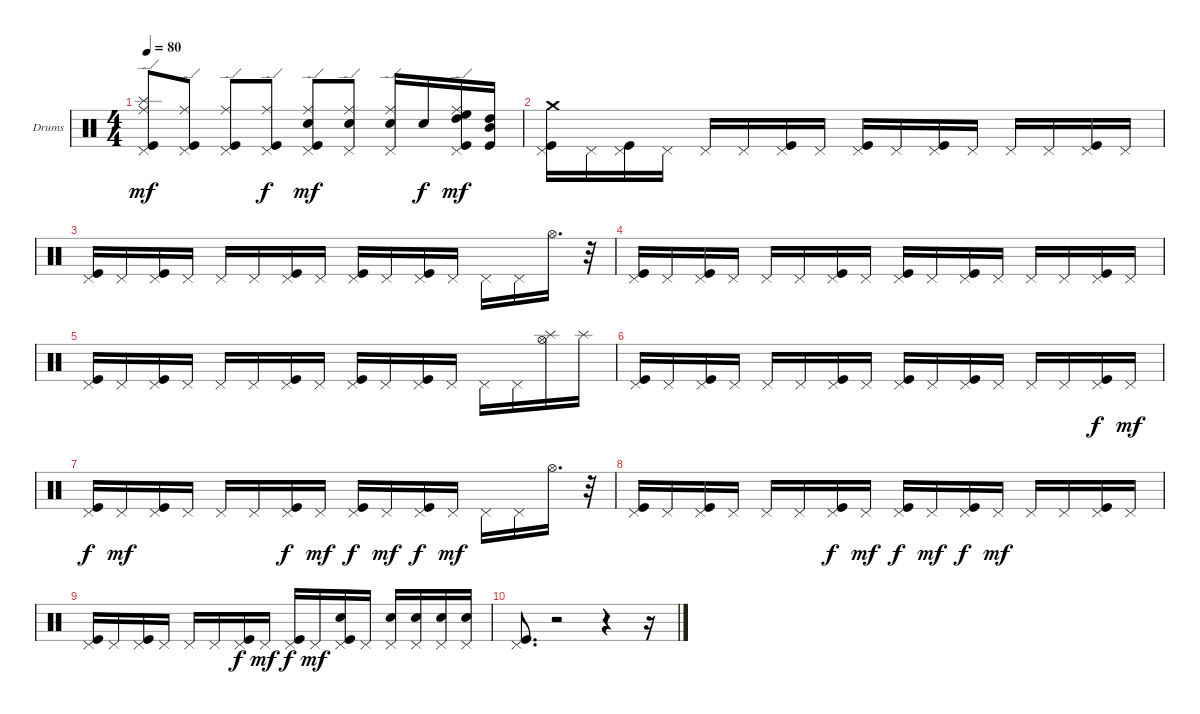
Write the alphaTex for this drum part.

\defaultSystemsLayout 4
\bracketExtendMode groupsimilarinstruments
\firstSystemTrackNameOrientation horizontal
\otherSystemsTrackNameOrientation horizontal
\track ("Drumkit" "Drums") {instrument percussion}
\staff {score}
\articulation defaults
\ts (4 4)
\tempo 80
\clef neutral
\scale
0.333333
\ks c
("Pedal Hi-Hat (hit)" "Ride (edge)" "Splash (hit)" "Kick (hit)").8{dy mf} ("Pedal Hi-Hat (hit)" "Ride (edge)" "Kick (hit)").8 ("Pedal Hi-Hat (hit)" "Ride (edge)" "Kick (hit)").8 ("Pedal Hi-Hat (hit)" "Ride (edge)" "Kick (hit)").8{dy f} ("Pedal Hi-Hat (hit)" "Ride (edge)" "Snare (hit) 2" "Kick (hit)").8{dy mf} ("Pedal Hi-Hat (hit)" "Ride (edge)" "Snare (hit) 2").8 ("Pedal Hi-Hat (hit)" "Ride (edge)" "Snare (hit) 2").16 "Snare (hit) 2".16{dy f} ("Pedal Hi-Hat (hit)" "Ride (edge)" "High Floor Tom (hit)" "High Tom (hit)" "Kick (hit)").16{dy mf} ("High Tom (hit)" "Mid Tom (hit)" "Kick (hit)").16 |
\scale
0.333333 ("Pedal Hi-Hat (hit)" "Crash medium (hit)" "Kick (hit)").16 "Pedal Hi-Hat (hit)".16 ("Pedal Hi-Hat (hit)" "Kick (hit)").16 "Pedal Hi-Hat (hit)".16 "Pedal Hi-Hat (hit)".16 "Pedal Hi-Hat (hit)".16 ("Pedal Hi-Hat (hit)" "Kick (hit)").16 "Pedal Hi-Hat (hit)".16 ("Pedal Hi-Hat (hit)" "Kick (hit)").16 "Pedal Hi-Hat (hit)".16 ("Pedal Hi-Hat (hit)" "Kick (hit)").16 "Pedal Hi-Hat (hit)".16 "Pedal Hi-Hat (hit)".16 "Pedal Hi-Hat (hit)".16 ("Pedal Hi-Hat (hit)" "Kick (hit)").16 "Pedal Hi-Hat (hit)".16 |
\scale
0.333333 ("Pedal Hi-Hat (hit)" "Kick (hit)").16 "Pedal Hi-Hat (hit)".16 ("Pedal Hi-Hat (hit)" "Kick (hit)").16 "Pedal Hi-Hat (hit)".16 "Pedal Hi-Hat (hit)".16 "Pedal Hi-Hat (hit)".16 ("Pedal Hi-Hat (hit)" "Kick (hit)").16 "Pedal Hi-Hat (hit)".16 ("Pedal Hi-Hat (hit)" "Kick (hit)").16 "Pedal Hi-Hat (hit)".16 ("Pedal Hi-Hat (hit)" "Kick (hit)").16 "Pedal Hi-Hat (hit)".16 "Pedal Hi-Hat (hit)".16 "Pedal Hi-Hat (hit)".16 "Hi-Hat (open)".16{d} r.32 |
\scale
0.333333 ("Pedal Hi-Hat (hit)" "Kick (hit)").16 "Pedal Hi-Hat (hit)".16 ("Pedal Hi-Hat (hit)" "Kick (hit)").16 "Pedal Hi-Hat (hit)".16 "Pedal Hi-Hat (hit)".16 "Pedal Hi-Hat (hit)".16 ("Pedal Hi-Hat (hit)" "Kick (hit)").16 "Pedal Hi-Hat (hit)".16 ("Pedal Hi-Hat (hit)" "Kick (hit)").16 "Pedal Hi-Hat (hit)".16 ("Pedal Hi-Hat (hit)" "Kick (hit)").16 "Pedal Hi-Hat (hit)".16 "Pedal Hi-Hat (hit)".16 "Pedal Hi-Hat (hit)".16 ("Pedal Hi-Hat (hit)" "Kick (hit)").16 "Pedal Hi-Hat (hit)".16 |
\scale
0.333333 ("Pedal Hi-Hat (hit)" "Kick (hit)").16 "Pedal Hi-Hat (hit)".16 ("Pedal Hi-Hat (hit)" "Kick (hit)").16 "Pedal Hi-Hat (hit)".16 "Pedal Hi-Hat (hit)".16 "Pedal Hi-Hat (hit)".16 ("Pedal Hi-Hat (hit)" "Kick (hit)").16 "Pedal Hi-Hat (hit)".16 ("Pedal Hi-Hat (hit)" "Kick (hit)").16 "Pedal Hi-Hat (hit)".16 ("Pedal Hi-Hat (hit)" "Kick (hit)").16 "Pedal Hi-Hat (hit)".16 "Pedal Hi-Hat (hit)".16 "Pedal Hi-Hat (hit)".16 ("Hi-Hat (open)" "Splash (hit)").16 "Splash (hit)".16 |
\scale
0.333333 ("Pedal Hi-Hat (hit)" "Kick (hit)").16 "Pedal Hi-Hat (hit)".16 ("Pedal Hi-Hat (hit)" "Kick (hit)").16 "Pedal Hi-Hat (hit)".16 "Pedal Hi-Hat (hit)".16 "Pedal Hi-Hat (hit)".16 ("Pedal Hi-Hat (hit)" "Kick (hit)").16 "Pedal Hi-Hat (hit)".16 ("Pedal Hi-Hat (hit)" "Kick (hit)").16 "Pedal Hi-Hat (hit)".16 ("Pedal Hi-Hat (hit)" "Kick (hit)").16 "Pedal Hi-Hat (hit)".16 "Pedal Hi-Hat (hit)".16 "Pedal Hi-Hat (hit)".16 ("Pedal Hi-Hat (hit)" "Kick (hit)").16{dy f} "Pedal Hi-Hat (hit)".16{dy mf} |
\scale
0.333333 ("Pedal Hi-Hat (hit)" "Kick (hit)").16{dy f} "Pedal Hi-Hat (hit)".16{dy mf} ("Pedal Hi-Hat (hit)" "Kick (hit)").16 "Pedal Hi-Hat (hit)".16 "Pedal Hi-Hat (hit)".16 "Pedal Hi-Hat (hit)".16 ("Pedal Hi-Hat (hit)" "Kick (hit)").16{dy f} "Pedal Hi-Hat (hit)".16{dy mf} ("Pedal Hi-Hat (hit)" "Kick (hit)").16{dy f} "Pedal Hi-Hat (hit)".16{dy mf} ("Pedal Hi-Hat (hit)" "Kick (hit)").16{dy f} "Pedal Hi-Hat (hit)".16{dy mf} "Pedal Hi-Hat (hit)".16 "Pedal Hi-Hat (hit)".16 "Hi-Hat (open)".16{d} r.32 |
\scale
0.333333 ("Pedal Hi-Hat (hit)" "Kick (hit)").16 "Pedal Hi-Hat (hit)".16 ("Pedal Hi-Hat (hit)" "Kick (hit)").16 "Pedal Hi-Hat (hit)".16 "Pedal Hi-Hat (hit)".16 "Pedal Hi-Hat (hit)".16 ("Pedal Hi-Hat (hit)" "Kick (hit)").16{dy f} "Pedal Hi-Hat (hit)".16{dy mf} ("Pedal Hi-Hat (hit)" "Kick (hit)").16{dy f} "Pedal Hi-Hat (hit)".16{dy mf} ("Pedal Hi-Hat (hit)" "Kick (hit)").16{dy f} "Pedal Hi-Hat (hit)".16{dy mf} "Pedal Hi-Hat (hit)".16 "Pedal Hi-Hat (hit)".16 ("Pedal Hi-Hat (hit)" "Kick (hit)").16 "Pedal Hi-Hat (hit)".16 |
\scale
0.333333 ("Pedal Hi-Hat (hit)" "Kick (hit)").16 "Pedal Hi-Hat (hit)".16 ("Pedal Hi-Hat (hit)" "Kick (hit)").16 "Pedal Hi-Hat (hit)".16 "Pedal Hi-Hat (hit)".16 "Pedal Hi-Hat (hit)".16 ("Pedal Hi-Hat (hit)" "Kick (hit)").16{dy f} "Pedal Hi-Hat (hit)".16{dy mf} ("Pedal Hi-Hat (hit)" "Kick (hit)").16{dy f} "Pedal Hi-Hat (hit)".16{dy mf} ("Pedal Hi-Hat (hit)" "Snare (hit) 2" "Kick (hit)").16 "Pedal Hi-Hat (hit)".16 ("Pedal Hi-Hat (hit)" "Snare (hit) 2").16 ("Pedal Hi-Hat (hit)" "Snare (hit) 2").16 ("Pedal Hi-Hat (hit)" "Snare (hit) 2").16 ("Pedal Hi-Hat (hit)" "Snare (hit) 2").16 |
\scale
0.333333 ("Pedal Hi-Hat (hit)" "Kick (hit)").8{d} r.2 r.4 r.16 |
\scale
0.333333
